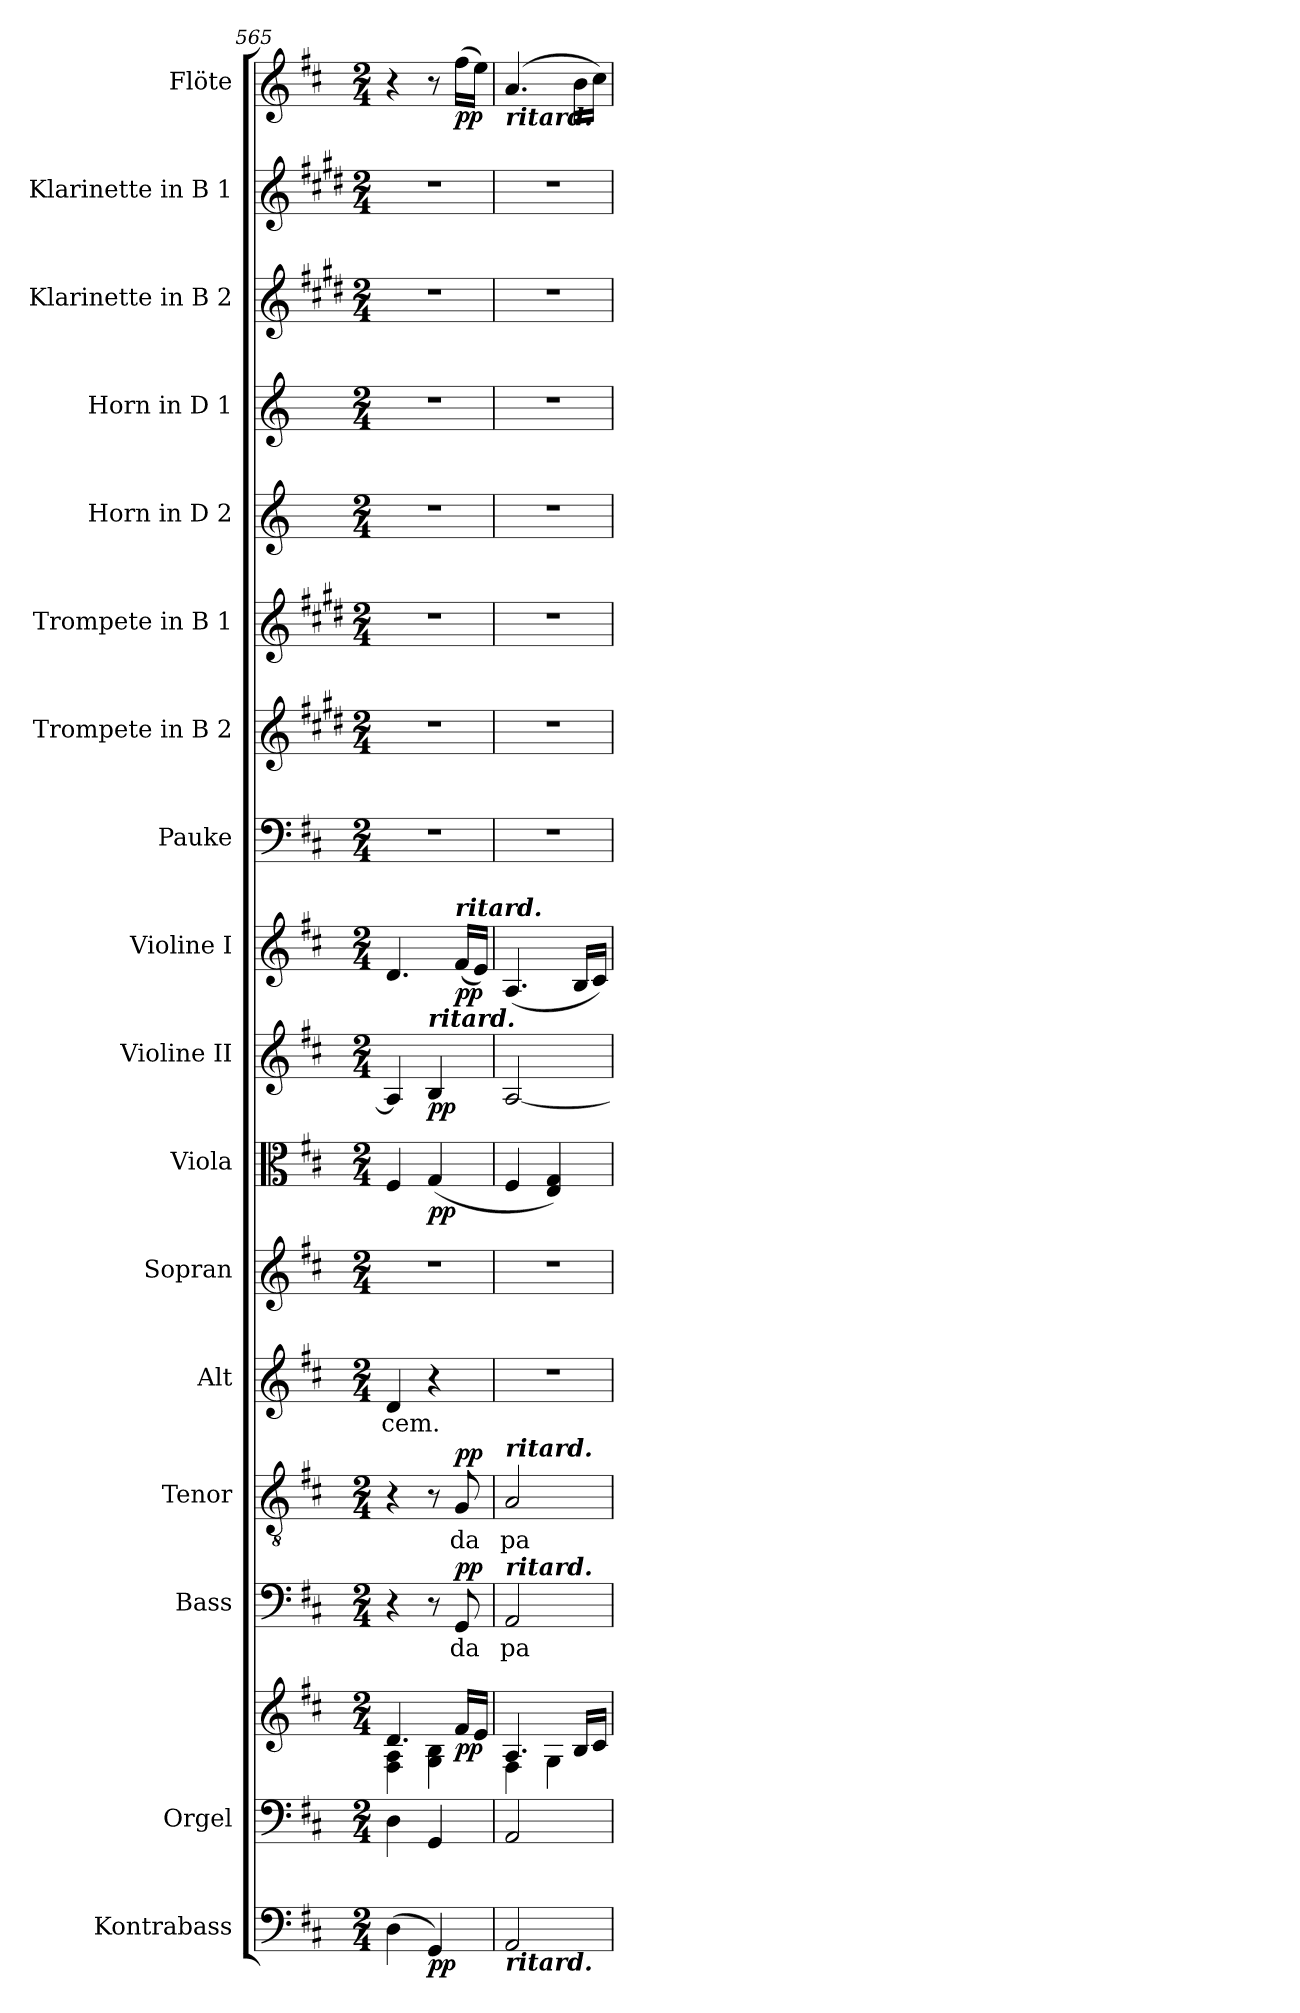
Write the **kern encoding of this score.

**kern	**dynam	**kern	**kern	**dynam	**kern	**text	**dynam	**kern	**text	**dynam	**kern	**text	**kern	**kern	**dynam	**kern	**dynam	**kern	**dynam	**kern	**kern	**kern	**kern	**kern	**kern	**kern	**kern	**dynam
*part17	*part17	*part16	*part16	*part16	*part15	*part15	*part15	*part14	*part14	*part14	*part13	*part13	*part12	*part11	*part11	*part10	*part10	*part9	*part9	*part8	*part7	*part6	*part5	*part4	*part3	*part2	*part1	*part1
*staff18	*staff18	*staff17	*staff16	*staff16/17	*staff15	*staff15	*staff15	*staff14	*staff14	*staff14	*staff13	*staff13	*staff12	*staff11	*staff11	*staff10	*staff10	*staff9	*staff9	*staff8	*staff7	*staff6	*staff5	*staff4	*staff3	*staff2	*staff1	*staff1
*I"Kontrabass	*	*I"Orgel	*	*	*I"Bass	*	*	*I"Tenor	*	*	*I"Alt	*	*I"Sopran	*I"Viola	*	*I"Violine II	*	*I"Violine I	*	*I"Pauke	*I"Trompete in B 2	*I"Trompete in B 1	*I"Horn in D 2	*I"Horn in D 1	*I"Klarinette in B 2	*I"Klarinette in B 1	*I"Flöte	*
*I'Kb.	*	*I'Org.	*	*	*I'B	*	*	*I'T	*	*	*I'A	*	*I'S	*I'Vla.	*	*I'Vl. II	*	*I'Vl. I	*	*I'Pk.	*I'Trp. 2	*I'Trp. 1	*I'Hrn. 2	*I'Hrn. 1	*I'Kl. 2	*I'Kl. 1	*I'Fl.	*
*clefF4	*	*clefF4	*clefG2	*	*clefF4	*	*	*clefGv2	*	*	*clefG2	*	*clefG2	*clefC3	*	*clefG2	*	*clefG2	*	*clefF4	*clefG2	*clefG2	*clefG2	*clefG2	*clefG2	*clefG2	*clefG2	*
*ITrd7c12	*	*	*	*	*	*	*	*	*	*	*	*	*	*	*	*	*	*	*	*	*ITrd1c2	*ITrd1c2	*ITrd-1c-2	*ITrd-1c-2	*ITrd1c2	*ITrd1c2	*	*
*k[f#c#]	*	*k[f#c#]	*k[f#c#]	*	*k[f#c#]	*	*	*k[f#c#]	*	*	*k[f#c#]	*	*k[f#c#]	*k[f#c#]	*	*k[f#c#]	*	*k[f#c#]	*	*k[f#c#]	*k[f#c#]	*k[f#c#]	*k[f#c#]	*k[f#c#]	*k[f#c#]	*k[f#c#]	*k[f#c#]	*
*D:	*	*D:	*D:	*	*D:	*	*	*D:	*	*	*D:	*	*D:	*D:	*	*D:	*	*D:	*	*D:	*D:	*D:	*D:	*D:	*D:	*D:	*D:	*
*M2/4	*	*M2/4	*M2/4	*	*M2/4	*	*	*M2/4	*	*	*M2/4	*	*M2/4	*M2/4	*	*M2/4	*	*M2/4	*	*M2/4	*M2/4	*M2/4	*M2/4	*M2/4	*M2/4	*M2/4	*M2/4	*
=565	=565	=565	=565	=565	=565	=565	=565	=565	=565	=565	=565	=565	=565	=565	=565	=565	=565	=565	=565	=565	=565	=565	=565	=565	=565	=565	=565	=565
*	*	*	*^	*	*	*	*	*	*	*	*	*	*	*	*	*	*	*	*	*	*	*	*	*	*	*	*	*
!	!	!	!	!	!	!	!	!	!	!	!	!	!LO:LY:b	!	!	!	!	!	!	!	!	!	!	!	!	!	!	!	!
(>4DD\	.	4D\	4.d/	4F#\ 4A\	.	4r	.	.	4r	.	.	4d/	-cem.	2r	4F#/	.	4A/]	.	4.d/	.	2r	2r	2r	2r	2r	2r	2r	4r	.
!	!	!	!	!	!	!	!	!	!	!	!	!	!	!	!	!	!LO:TX:a:Bi:t=ritard.	!	!	!	!	!	!	!	!	!	!	!	!
!	!LO:DY:b	!	!	!	!	!	!	!	!	!	!	!	!	!	!	!LO:DY:b	!	!LO:DY:b	!	!	!	!	!	!	!	!	!	!	!
4GGG/)	pp	4GG/	.	4G\ 4B\	.	8r	.	.	8r	.	.	4r	.	.	(<4G/	pp	4B/	pp	.	.	.	.	.	.	.	.	.	8r	.
!	!	!	!	!	!	!	!	!	!	!	!	!	!	!	!	!	!	!	!LO:TX:a:Bi:t=ritard.	!	!	!	!	!	!	!	!	!	!
!	!	!	!	!	!LO:DY:b	!	!LO:LY:b	!LO:DY:a	!	!LO:LY:b	!LO:DY:a	!	!	!	!	!	!	!	!	!LO:DY:b	!	!	!	!	!	!	!	!	!LO:DY:b
.	.	.	16f#/LL	.	pp	8GG/	da	pp	8G/	da	pp	.	.	.	.	.	.	.	(<16f#/LL	pp	.	.	.	.	.	.	.	(>16ff#\LL	pp
.	.	.	16e/JJ	.	.	.	.	.	.	.	.	.	.	.	.	.	.	.	16e/JJ)	.	.	.	.	.	.	.	.	16ee\JJ)	.
=566	=566	=566	=566	=566	=566	=566	=566	=566	=566	=566	=566	=566	=566	=566	=566	=566	=566	=566	=566	=566	=566	=566	=566	=566	=566	=566	=566	=566	=566
!	!	!	!	!	!	!	!	!	!	!	!	!	!	!	!	!	!	!	!	!	!	!	!	!	!	!	!	!LO:TX:b:Bi:t=ritard.	!
!	!	!	!	!	!	!	!	!	!LO:TX:a:Bi:t=ritard.	!	!	!	!	!	!	!	!	!	!	!	!	!	!	!	!	!	!	!	!
!	!	!	!	!	!	!LO:TX:a:Bi:t=ritard.	!	!	!	!	!	!	!	!	!	!	!	!	!	!	!	!	!	!	!	!	!	!	!
!LO:TX:b:Bi:t=ritard.	!	!	!	!	!	!	!	!	!	!	!	!	!	!	!	!	!	!	!	!	!	!	!	!	!	!	!	!	!
!	!	!	!	!	!	!	!LO:LY:b	!	!	!LO:LY:b	!	!	!	!	!	!	!	!	!	!	!	!	!	!	!	!	!	!	!
2AAA/	.	2AA/	4.A/	4F#\	.	2AA/	pa-	.	2A/	pa-	.	2r	.	2r	4F#/	.	[2A/	.	(<4.A/	.	2r	2r	2r	2r	2r	2r	2r	(4.a/	.
.	.	.	.	4G\	.	.	.	.	.	.	.	.	.	.	4E/ 4G/)	.	.	.	.	.	.	.	.	.	.	.	.	.	.
.	.	.	16B/LL	.	.	.	.	.	.	.	.	.	.	.	.	.	.	.	16B/LL	.	.	.	.	.	.	.	.	16b\LL	.
.	.	.	16c#/JJ	.	.	.	.	.	.	.	.	.	.	.	.	.	.	.	16c#/JJ)	.	.	.	.	.	.	.	.	16cc#\JJ)	.
*	*	*	*v	*v	*	*	*	*	*	*	*	*	*	*	*	*	*	*	*	*	*	*	*	*	*	*	*	*	*
=	=	=	=	=	=	=	=	=	=	=	=	=	=	=	=	=	=	=	=	=	=	=	=	=	=	=	=	=
*-	*-	*-	*-	*-	*-	*-	*-	*-	*-	*-	*-	*-	*-	*-	*-	*-	*-	*-	*-	*-	*-	*-	*-	*-	*-	*-	*-	*-
